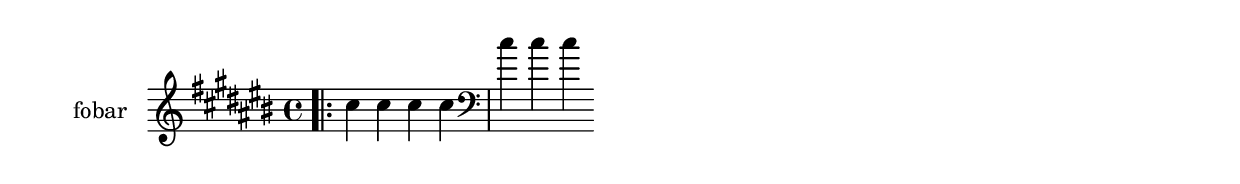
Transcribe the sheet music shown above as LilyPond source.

\version "1.7.16"
\header {
texidoc = "prefatory spacing

TODO: show all common combinations to check for spacing anomalies.
"
}

\score { \notes \relative c'' {
	\property Staff.instrument = "fobar"
	\bar "||:"
	\key cis \major
	cis4 cis4 cis4 cis4 \clef bass  cis4 cis4 cis4 
}
\paper  { raggedright = ##t}
}
%% new-chords-done %%
